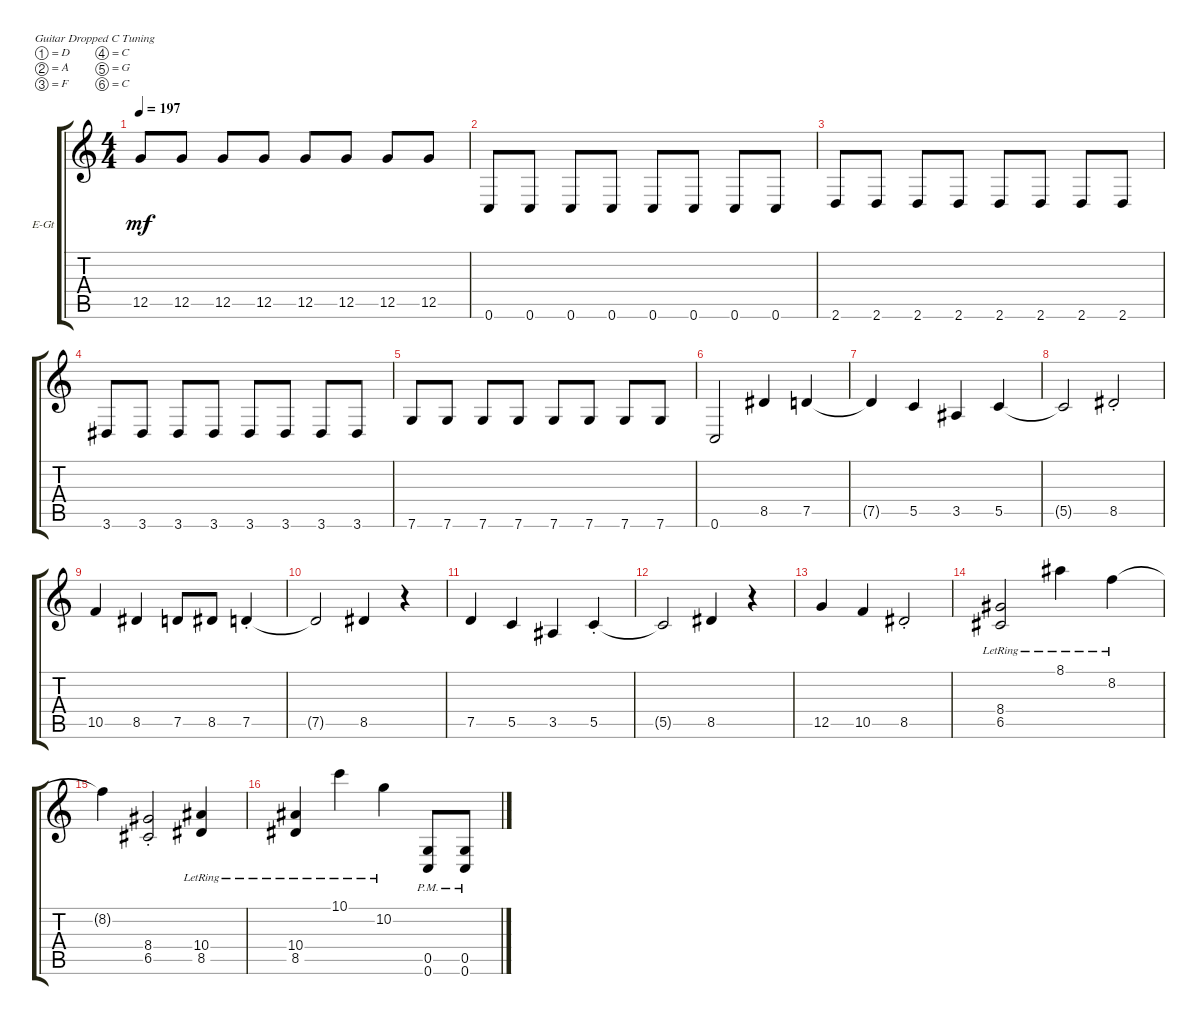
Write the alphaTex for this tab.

\defaultSystemsLayout 4
\bracketExtendMode groupsimilarinstruments
\firstSystemTrackNameOrientation horizontal
\otherSystemsTrackNameOrientation horizontal
\track ("Mutz" "E-Gt") {instrument distortionguitar}
\staff {score tabs}
\tuning (D4 A3 F3 C3 G2 C2)
\ts (4 4)
\tempo 197
\clef g2
\ks c
12.5.8{dy mf} 12.5.8 12.5.8 12.5.8 12.5.8 12.5.8 12.5.8 12.5.8 |
0.6.8 0.6.8 0.6.8 0.6.8 0.6.8 0.6.8 0.6.8 0.6.8 |
2.6.8 2.6.8 2.6.8 2.6.8 2.6.8 2.6.8 2.6.8 2.6.8 |
3.6.8 3.6.8 3.6.8 3.6.8 3.6.8 3.6.8 3.6.8 3.6.8 |
7.6.8 7.6.8 7.6.8 7.6.8 7.6.8 7.6.8 7.6.8 7.6.8 |
0.6.2 8.5.4 7.5.4 |
7.5{t}.4 5.5.4 3.5.4 5.5.4 |
5.5{t}.2 8.5{st}.2 |
10.5.4 8.5.4 7.5.8 8.5.8 7.5{st}.4 |
7.5{t}.2 8.5.4 r.4 |
7.5.4 5.5.4 3.5.4 5.5{st}.4 |
5.5{t}.2 8.5.4 r.4 |
12.5.4 10.5.4 8.5{st}.2 |
(6.5{lr} 8.4{lr}).2 8.1{lr}.4 8.2{lr}.4 |
8.2{t}.4 (6.5{st} 8.4{st}).2 (10.4{lr} 8.5{lr}).4 |
(8.5{lr} 10.4{lr}).4 10.1{lr}.4 10.2{lr}.4 (0.6{pm} 0.5{pm}).8 (0.6{pm} 0.5{pm}).8
